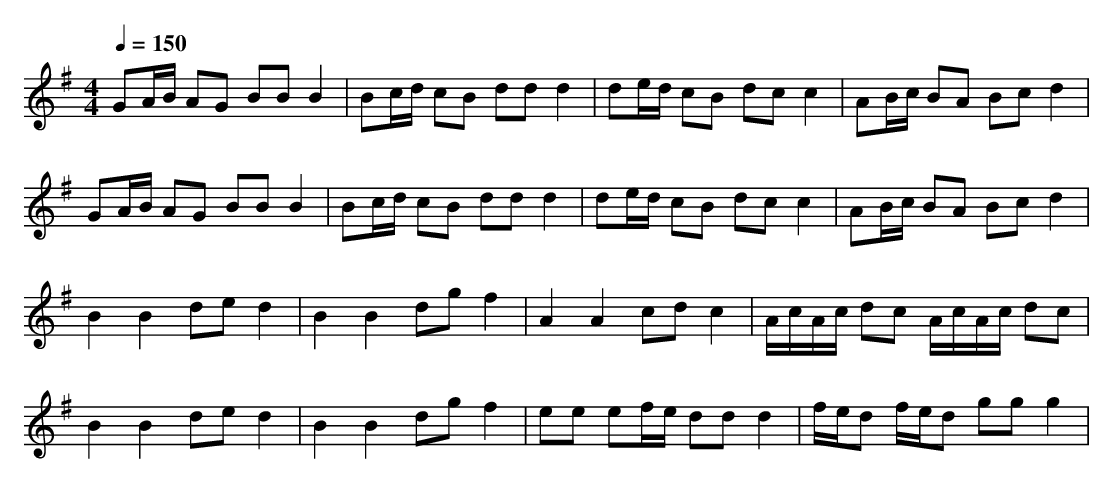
X:1
T:
M: 4/4
L: 1/8
Q:1/4=150
K:G % 1 sharps
GA/2B/2 AG BB B2|Bc/2d/2 cB dd d2|de/2d/2 cB dc c2|AB/2c/2 BA Bc d2|
GA/2B/2 AG BB B2|Bc/2d/2 cB dd d2|de/2d/2 cB dc c2|AB/2c/2 BA Bc d2|
B2 B2 de d2|B2 B2 dg f2|A2 A2 cd c2|A/2c/2A/2c/2 dc A/2c/2A/2c/2 dc|
B2 B2 de d2|B2 B2 dg f2|ee ef/2e/2 dd d2|f/2e/2d f/2e/2d gg g2|
